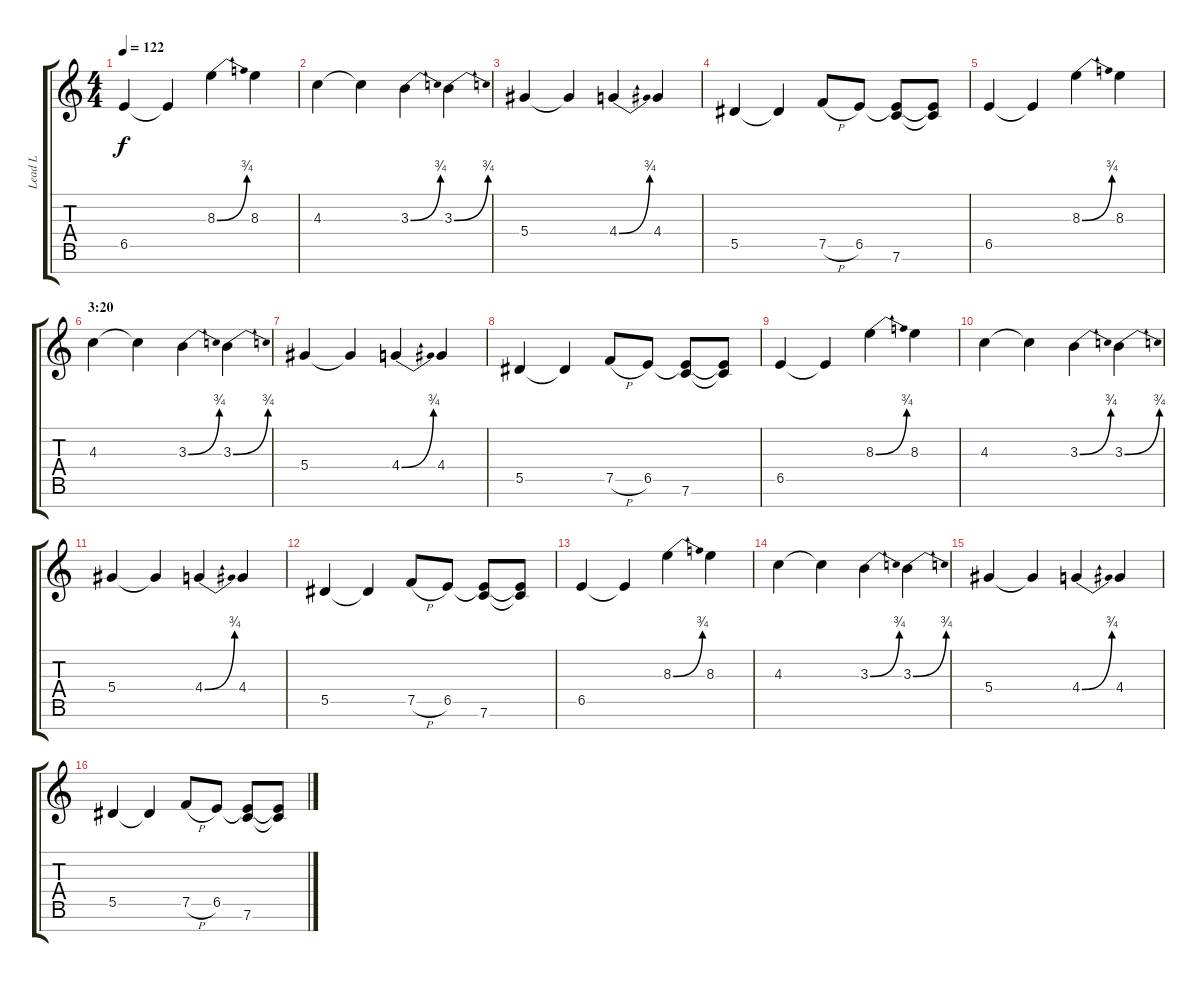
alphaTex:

\track ("Lead L" "Lead L") {instrument distortionguitar}
\staff {score tabs}
\tuning (F4 C4 Ab3 Eb3 Bb2 F2 C2) {hide}
\ts (4 4)
\tempo 122
\clef g2
\ks c
6.5.4{dy f} 6.5{t}.4 8.3{be (bend 0 0 60 3)}.4 8.3.4 |
4.3.4 4.3{t}.4 3.3{be (bend 0 0 60 3)}.4 3.3{be (bend 0 0 60 3)}.4 |
5.4.4 5.4{t}.4 4.4{be (bend 0 0 60 3)}.4 4.4.4 |
5.5.4 5.5{t}.4 7.5{h}.8 6.5.8 (6.5{t} 7.6).8 (6.5{t} 7.6{t}).8 |
6.5.4 6.5{t}.4 8.3{be (bend 0 0 60 3)}.4 8.3.4 |
\section ("" "3:20")
4.3.4 4.3{t}.4 3.3{be (bend 0 0 60 3)}.4 3.3{be (bend 0 0 60 3)}.4 |
5.4.4 5.4{t}.4 4.4{be (bend 0 0 60 3)}.4 4.4.4 |
5.5.4 5.5{t}.4 7.5{h}.8 6.5.8 (6.5{t} 7.6).8 (6.5{t} 7.6{t}).8 |
6.5.4 6.5{t}.4 8.3{be (bend 0 0 60 3)}.4 8.3.4 |
4.3.4 4.3{t}.4 3.3{be (bend 0 0 60 3)}.4 3.3{be (bend 0 0 60 3)}.4 |
5.4.4 5.4{t}.4 4.4{be (bend 0 0 60 3)}.4 4.4.4 |
5.5.4 5.5{t}.4 7.5{h}.8 6.5.8 (6.5{t} 7.6).8 (6.5{t} 7.6{t}).8 |
6.5.4 6.5{t}.4 8.3{be (bend 0 0 60 3)}.4 8.3.4 |
4.3.4 4.3{t}.4 3.3{be (bend 0 0 60 3)}.4 3.3{be (bend 0 0 60 3)}.4 |
5.4.4 5.4{t}.4 4.4{be (bend 0 0 60 3)}.4 4.4.4 |
5.5.4 5.5{t}.4 7.5{h}.8 6.5.8 (6.5{t} 7.6).8 (6.5{t} 7.6{t}).8
